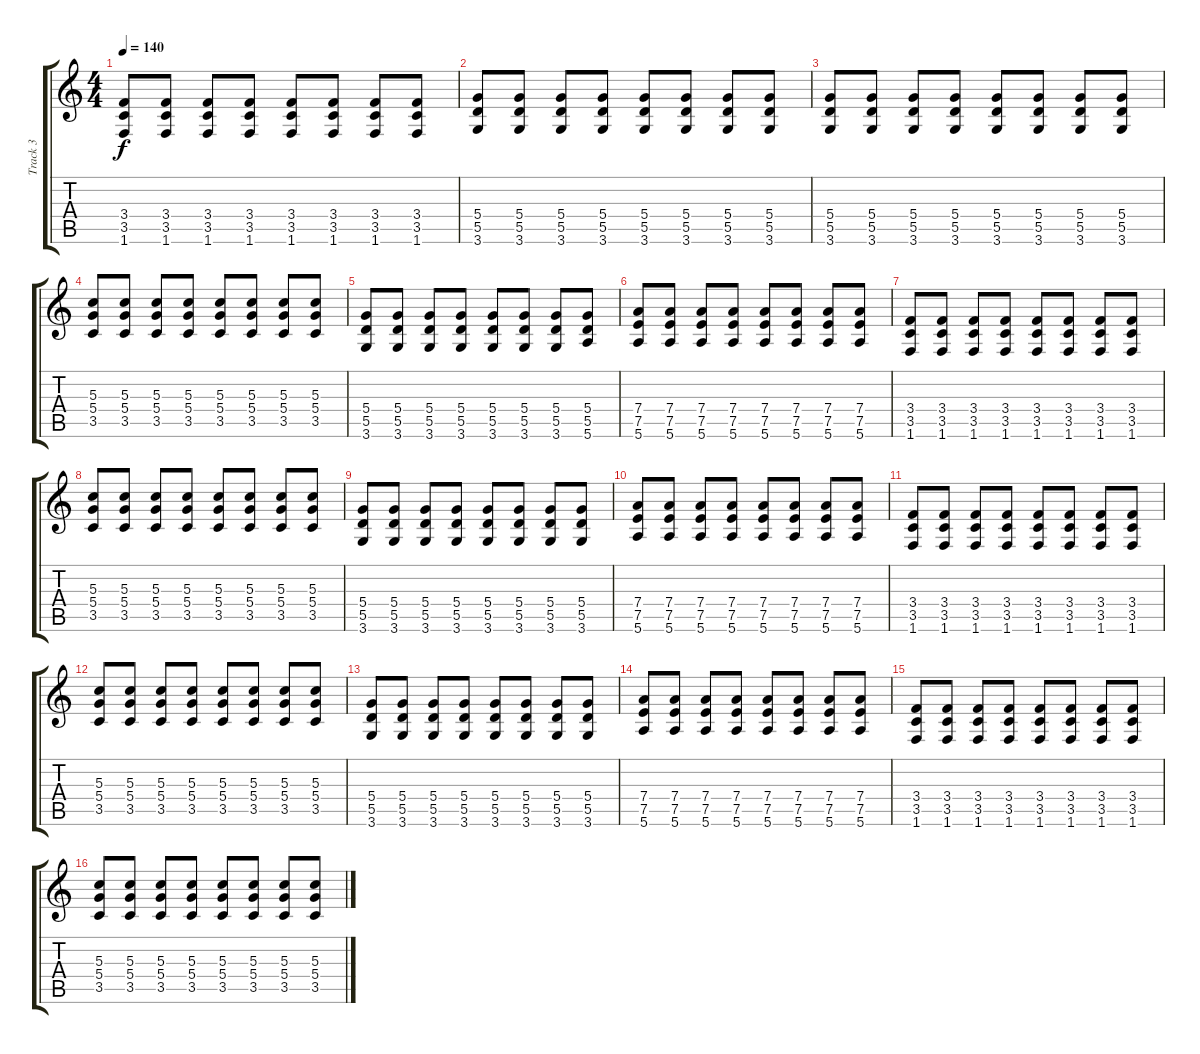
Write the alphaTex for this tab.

\track ("Track 3" "Track 3") {instrument distortionguitar}
\staff {score tabs}
\tuning (E4 B3 G3 D3 A2 E2) {hide}
\ts (4 4)
\tempo 140
\clef g2
\ks c
(3.4 3.5 1.6).8{dy f} (3.4 3.5 1.6).8 (3.4 3.5 1.6).8 (3.4 3.5 1.6).8 (3.4 3.5 1.6).8 (3.4 3.5 1.6).8 (3.4 3.5 1.6).8 (3.4 3.5 1.6).8 |
(5.4 5.5 3.6).8 (5.4 5.5 3.6).8 (5.4 5.5 3.6).8 (5.4 5.5 3.6).8 (5.4 5.5 3.6).8 (5.4 5.5 3.6).8 (5.4 5.5 3.6).8 (5.4 5.5 3.6).8 |
(5.4 5.5 3.6).8 (5.4 5.5 3.6).8 (5.4 5.5 3.6).8 (5.4 5.5 3.6).8 (5.4 5.5 3.6).8 (5.4 5.5 3.6).8 (5.4 5.5 3.6).8 (5.4 5.5 3.6).8 |
(5.3 5.4 3.5).8 (5.3 5.4 3.5).8 (5.3 5.4 3.5).8 (5.3 5.4 3.5).8 (5.3 5.4 3.5).8 (5.3 5.4 3.5).8 (5.3 5.4 3.5).8 (5.3 5.4 3.5).8 |
(5.4 5.5 3.6).8 (5.4 5.5 3.6).8 (5.4 5.5 3.6).8 (5.4 5.5 3.6).8 (5.4 5.5 3.6).8 (5.4 5.5 3.6).8 (5.4 5.5 3.6).8 (5.4 5.5 5.6).8 |
(7.4 7.5 5.6).8 (7.4 7.5 5.6).8 (7.4 7.5 5.6).8 (7.4 7.5 5.6).8 (7.4 7.5 5.6).8 (7.4 7.5 5.6).8 (7.4 7.5 5.6).8 (7.4 7.5 5.6).8 |
(3.4 3.5 1.6).8 (3.4 3.5 1.6).8 (3.4 3.5 1.6).8 (3.4 3.5 1.6).8 (3.4 3.5 1.6).8 (3.4 3.5 1.6).8 (3.4 3.5 1.6).8 (3.4 3.5 1.6).8 |
(5.3 5.4 3.5).8 (5.3 5.4 3.5).8 (5.3 5.4 3.5).8 (5.3 5.4 3.5).8 (5.3 5.4 3.5).8 (5.3 5.4 3.5).8 (5.3 5.4 3.5).8 (5.3 5.4 3.5).8 |
(5.4 5.5 3.6).8 (5.4 5.5 3.6).8 (5.4 5.5 3.6).8 (5.4 5.5 3.6).8 (5.4 5.5 3.6).8 (5.4 5.5 3.6).8 (5.4 5.5 3.6).8 (5.4 5.5 3.6).8 |
(7.4 7.5 5.6).8 (7.4 7.5 5.6).8 (7.4 7.5 5.6).8 (7.4 7.5 5.6).8 (7.4 7.5 5.6).8 (7.4 7.5 5.6).8 (7.4 7.5 5.6).8 (7.4 7.5 5.6).8 |
(3.4 3.5 1.6).8 (3.4 3.5 1.6).8 (3.4 3.5 1.6).8 (3.4 3.5 1.6).8 (3.4 3.5 1.6).8 (3.4 3.5 1.6).8 (3.4 3.5 1.6).8 (3.4 3.5 1.6).8 |
(5.3 5.4 3.5).8 (5.3 5.4 3.5).8 (5.3 5.4 3.5).8 (5.3 5.4 3.5).8 (5.3 5.4 3.5).8 (5.3 5.4 3.5).8 (5.3 5.4 3.5).8 (5.3 5.4 3.5).8 |
(5.4 5.5 3.6).8 (5.4 5.5 3.6).8 (5.4 5.5 3.6).8 (5.4 5.5 3.6).8 (5.4 5.5 3.6).8 (5.4 5.5 3.6).8 (5.4 5.5 3.6).8 (5.4 5.5 3.6).8 |
(7.4 7.5 5.6).8 (7.4 7.5 5.6).8 (7.4 7.5 5.6).8 (7.4 7.5 5.6).8 (7.4 7.5 5.6).8 (7.4 7.5 5.6).8 (7.4 7.5 5.6).8 (7.4 7.5 5.6).8 |
(3.4 3.5 1.6).8 (3.4 3.5 1.6).8 (3.4 3.5 1.6).8 (3.4 3.5 1.6).8 (3.4 3.5 1.6).8 (3.4 3.5 1.6).8 (3.4 3.5 1.6).8 (3.4 3.5 1.6).8 |
(5.3 5.4 3.5).8 (5.3 5.4 3.5).8 (5.3 5.4 3.5).8 (5.3 5.4 3.5).8 (5.3 5.4 3.5).8 (5.3 5.4 3.5).8 (5.3 5.4 3.5).8 (5.3 5.4 3.5).8
